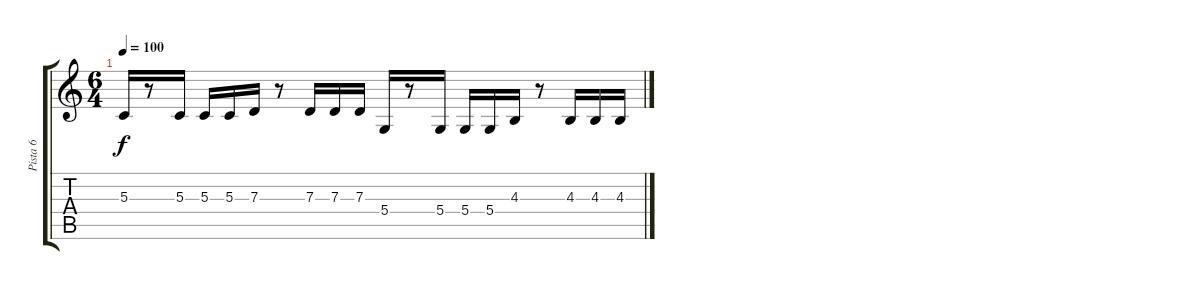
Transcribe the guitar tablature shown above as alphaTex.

\track ("Pista 6" "Pista 6") {instrument clarinet}
\staff {score tabs}
\tuning (E4 B3 G3 D3 A2 D2) {hide}
\ts (6 4)
\tempo 100
\clef g2
\ks c
5.3.16{dy f} r.8 5.3.16 5.3.16 5.3.16 7.3.16 r.8 7.3.16 7.3.16 7.3.16 5.4.16 r.8 5.4.16 5.4.16 5.4.16 4.3.16 r.8 4.3.16 4.3.16 4.3.16
